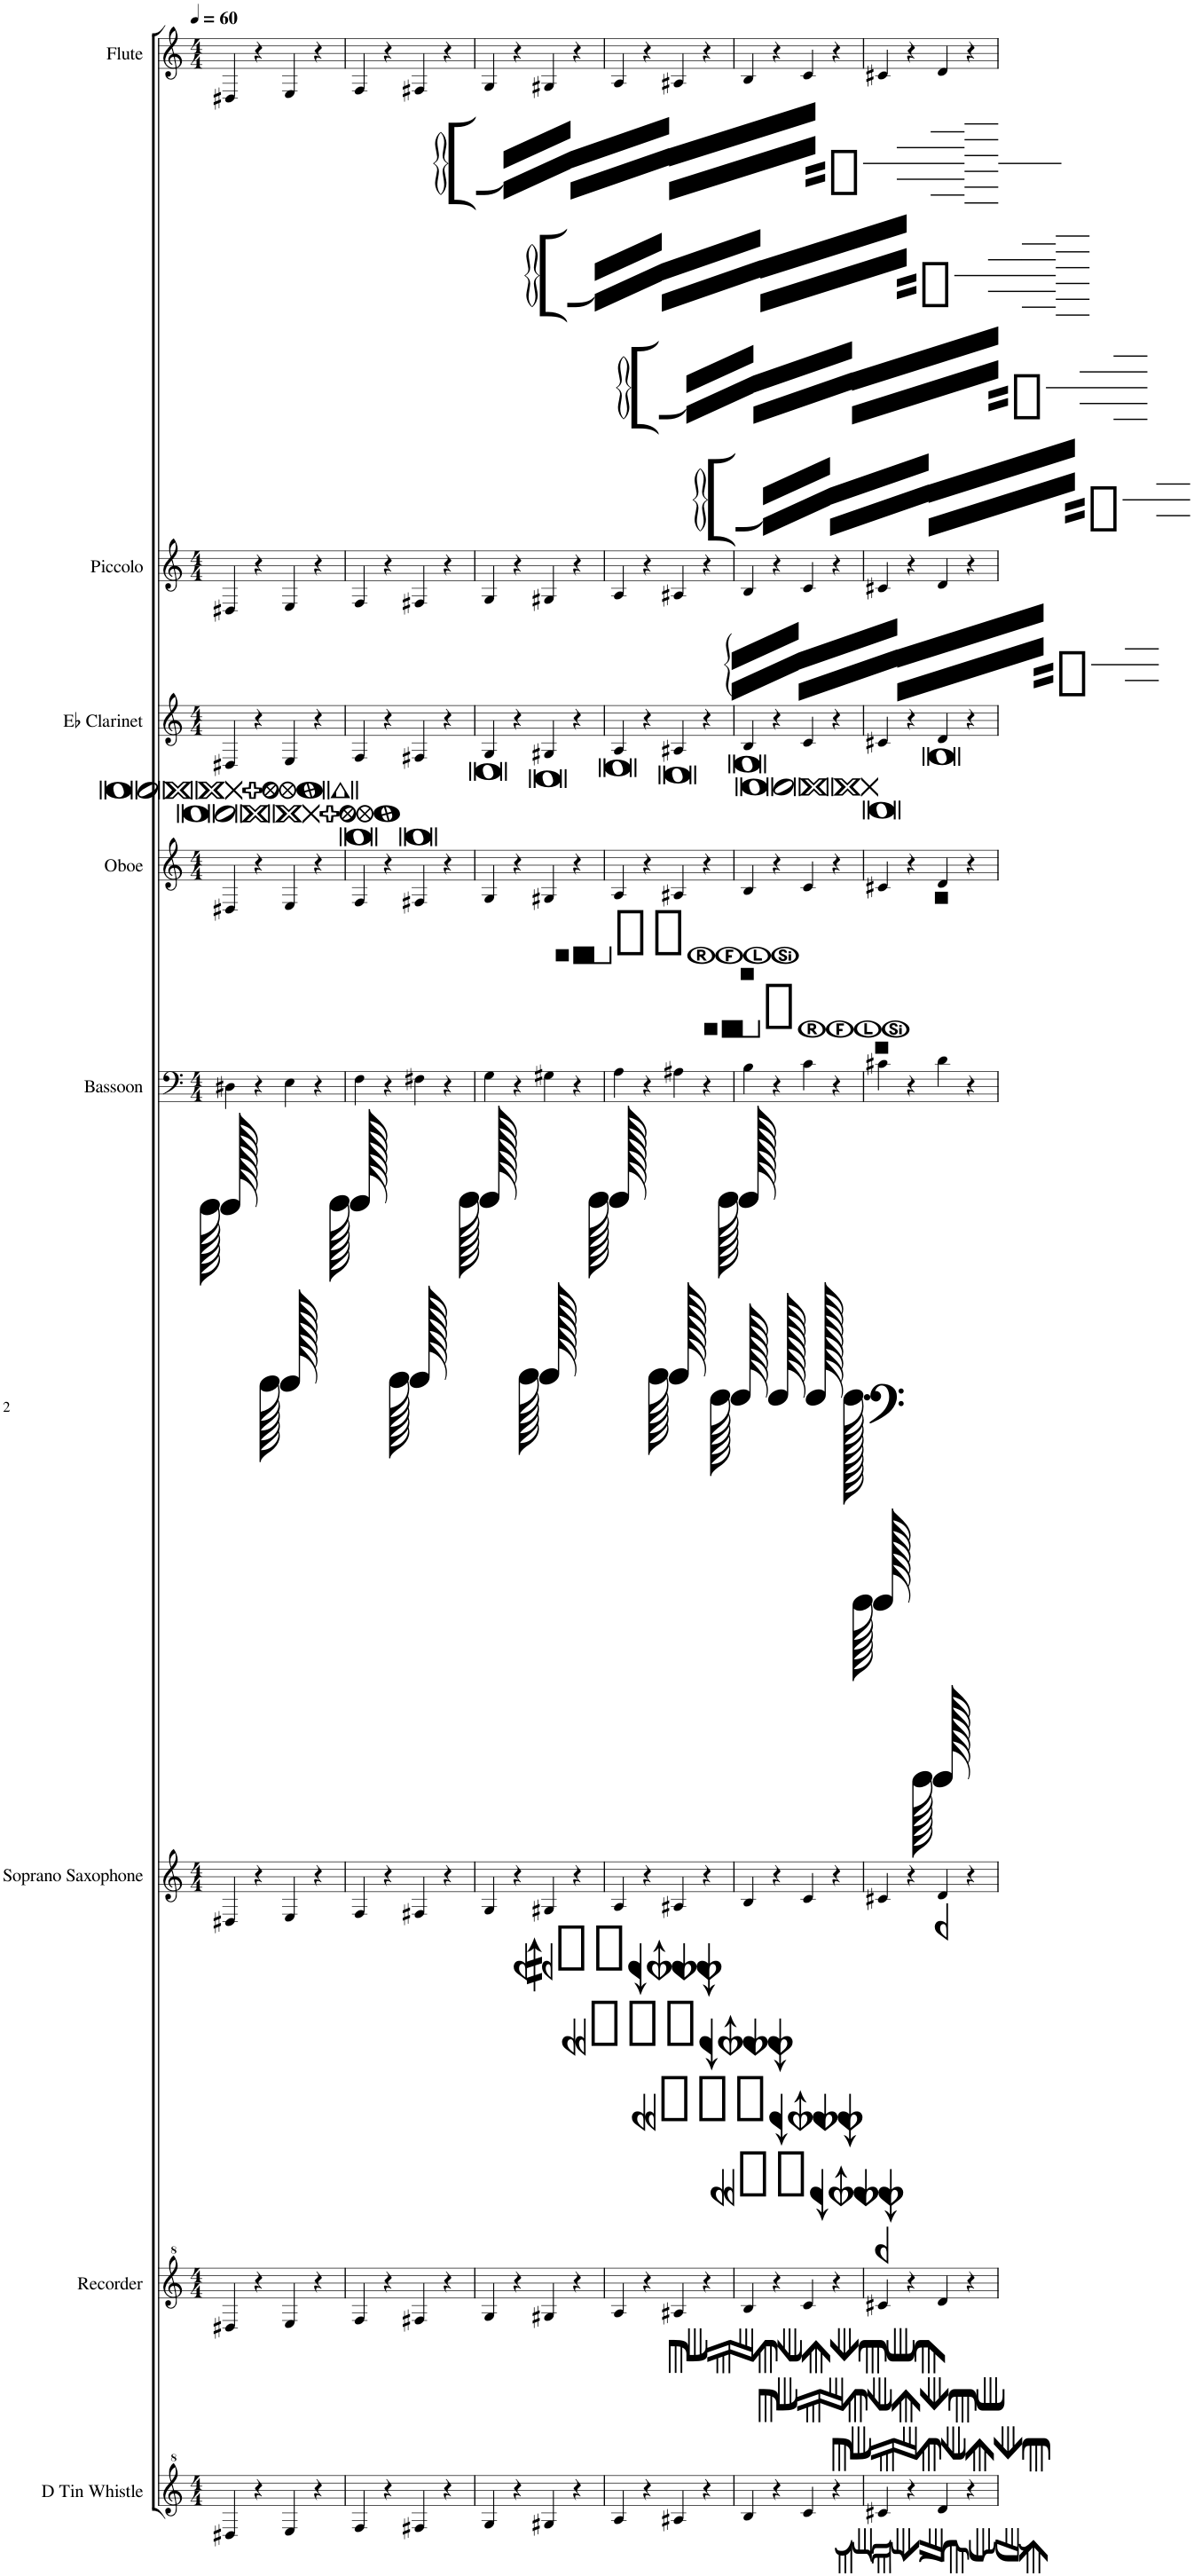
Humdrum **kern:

**kern	**kern	**kern	**kern	**kern	**kern	**kern	**kern
*part8	*part7	*part6	*part5	*part4	*part3	*part2	*part1
*staff8	*staff7	*staff6	*staff5	*staff4	*staff3	*staff2	*staff1
*I"D Tin Whistle	*I"Recorder	*I"Soprano Saxophone	*I"Bassoon	*I"Oboe	*I"Eb Clarinet	*I"Piccolo	*I"Flute
*I'D Tin Wh.	*I'Rec.	*I'S. Sax.	*I'Bsn.	*I'Ob.	*I'Eb Cl.	*I'Picc.	*I'Fl.
*clefG^2	*clefG^2	*clefG2	*clefF4	*clefG2	*clefG2	*clefG2	*clefG2
*	*	*Trd1c2	*	*	*Trd-2c-3	*Trd-7c-12	*
*k[]	*k[]	*k[]	*k[]	*k[]	*k[]	*k[]	*k[]
*M4/4	*M4/4	*M4/4	*M4/4	*M4/4	*M4/4	*M4/4	*M4/4
*MM60	*MM60	*MM60	*MM60	*MM60	*MM60	*MM60	*MM60
=1	=1	=1	=1	=1	=1	=1	=1
4d#X/	4d#X/	4D#X/	4D#X\	4D#X/	4D#X/	4D#X/	4D#X/
4r	4r	4r	4r	4r	4r	4r	4r
4e/	4e/	4E/	4E\	4E/	4E/	4E/	4E/
4r	4r	4r	4r	4r	4r	4r	4r
=2	=2	=2	=2	=2	=2	=2	=2
4f/	4f/	4F/	4F\	4F/	4F/	4F/	4F/
4r	4r	4r	4r	4r	4r	4r	4r
4f#X/	4f#X/	4F#X/	4F#X\	4F#X/	4F#X/	4F#X/	4F#X/
4r	4r	4r	4r	4r	4r	4r	4r
=3	=3	=3	=3	=3	=3	=3	=3
4g/	4g/	4G/	4G\	4G/	4G/	4G/	4G/
4r	4r	4r	4r	4r	4r	4r	4r
4g#X/	4g#X/	4G#X/	4G#X\	4G#X/	4G#X/	4G#X/	4G#X/
4r	4r	4r	4r	4r	4r	4r	4r
=4	=4	=4	=4	=4	=4	=4	=4
4a/	4a/	4A/	4A\	4A/	4A/	4A/	4A/
4r	4r	4r	4r	4r	4r	4r	4r
4a#X/	4a#X/	4A#X/	4A#X\	4A#X/	4A#X/	4A#X/	4A#X/
4r	4r	4r	4r	4r	4r	4r	4r
=5	=5	=5	=5	=5	=5	=5	=5
4b/	4b/	4B/	4B\	4B/	4B/	4B/	4B/
4r	4r	4r	4r	4r	4r	4r	4r
4cc/	4cc/	4c/	4c\	4c/	4c/	4c/	4c/
4r	4r	4r	4r	4r	4r	4r	4r
=6	=6	=6	=6	=6	=6	=6	=6
4cc#X/	4cc#X/	4c#X/	4c#X\	4c#X/	4c#X/	4c#X/	4c#X/
4r	4r	4r	4r	4r	4r	4r	4r
4dd/	4dd/	4d/	4d\	4d/	4d/	4d/	4d/
4r	4r	4r	4r	4r	4r	4r	4r
=	=	=	=	=	=	=	=
*-	*-	*-	*-	*-	*-	*-	*-
